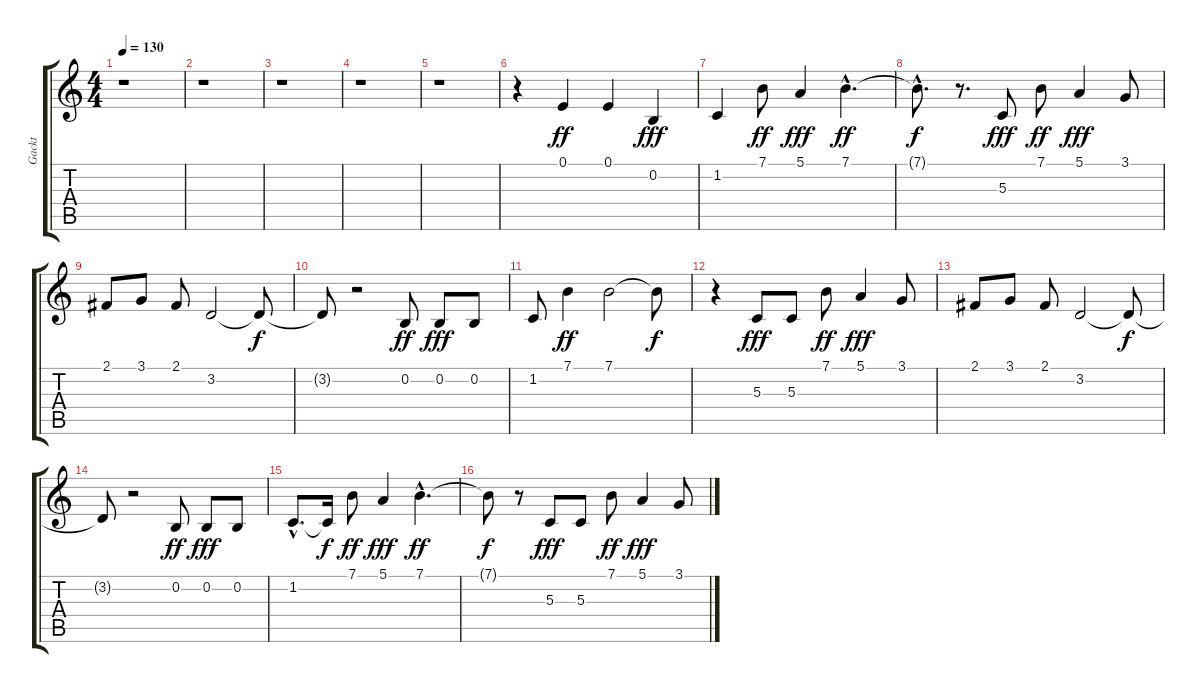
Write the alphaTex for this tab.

\track ("Gackt" "Gackt") {instrument fiddle}
\staff {score tabs}
\tuning (E4 B3 G3 D3 A2 E2) {hide}
\ts (4 4)
\tempo 130
\clef g2
\ks c
r.1{dy ff} |
r.1 |
r.1 |
r.1 |
r.1 |
r.4 0.1.4{volume 12 balance 12 instrument fiddle} 0.1.4 0.2.4{dy fff} |
1.2.4 7.1.8{dy ff} 5.1.4{dy fff} 7.1{hac}.4{d dy ff} |
7.1{hac t}.8{d dy f} r.8{d} 5.3.8{dy fff} 7.1.8{dy ff} 5.1.4{dy fff} 3.1.8 |
2.1.8 3.1.8 2.1.8 3.2.2 3.2{t}.8{dy f} |
3.2{t}.8 r.2 0.2.8{dy ff} 0.2.8{dy fff} 0.2.8 |
1.2.8 7.1.4{dy ff} 7.1.2 7.1{t}.8{dy f} |
r.4 5.3.8{dy fff} 5.3.8 7.1.8{dy ff} 5.1.4{dy fff} 3.1.8 |
2.1.8 3.1.8 2.1.8 3.2.2 3.2{t}.8{dy f} |
3.2{t}.8 r.2 0.2.8{dy ff} 0.2.8{dy fff} 0.2.8 |
1.2{hac}.8{d} 1.2{t}.16{dy f} 7.1.8{dy ff} 5.1.4{dy fff} 7.1{hac}.4{d dy ff} |
7.1{t}.8{dy f} r.8 5.3.8{dy fff} 5.3.8 7.1.8{dy ff} 5.1.4{dy fff} 3.1.8
